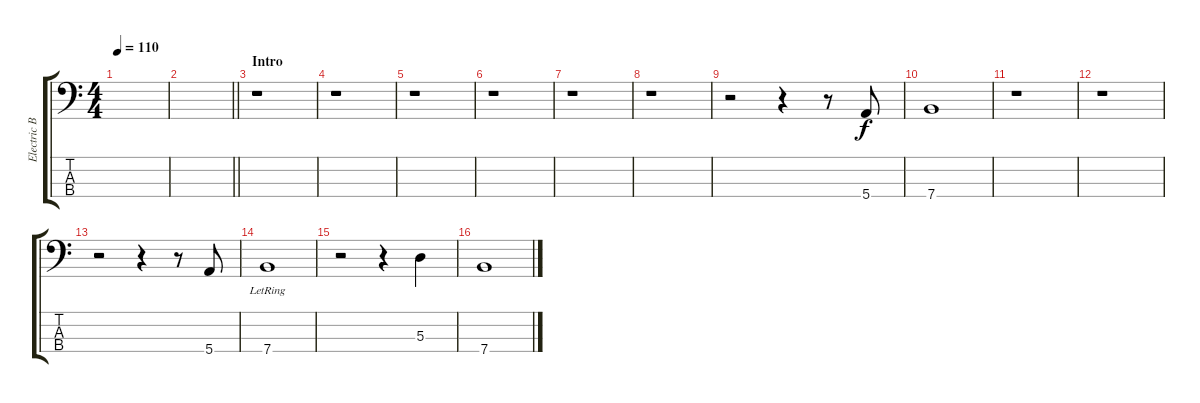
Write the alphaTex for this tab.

\track ("Electric Bass" "Electric B") {instrument electricbassfinger}
\staff {score tabs}
\tuning (G2 D2 A1 E1) {hide}
\ts (4 4)
\tempo 110
\clef f4
\ks c
|
\barLineRight lightlight
|
\section ("" "Intro")
r.1 |
r.1 |
r.1 |
r.1 |
r.1 |
r.1 |
r.2 r.4 r.8 5.4.8 |
7.4.1 |
r.1 |
r.1 |
r.2 r.4 r.8 5.4.8 |
7.4{lr}.1 |
r.2 r.4 5.3.4 |
7.4.1
